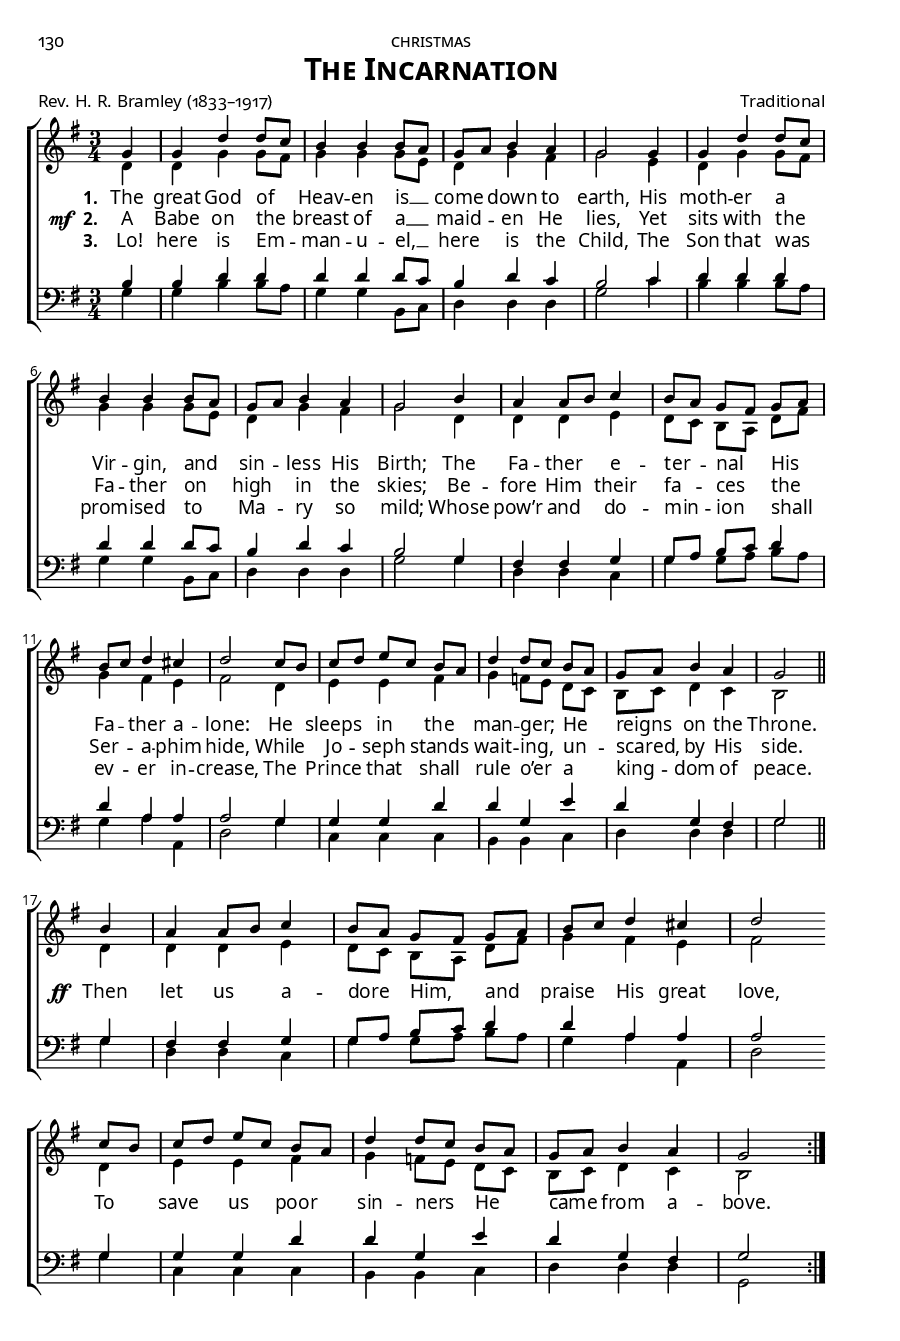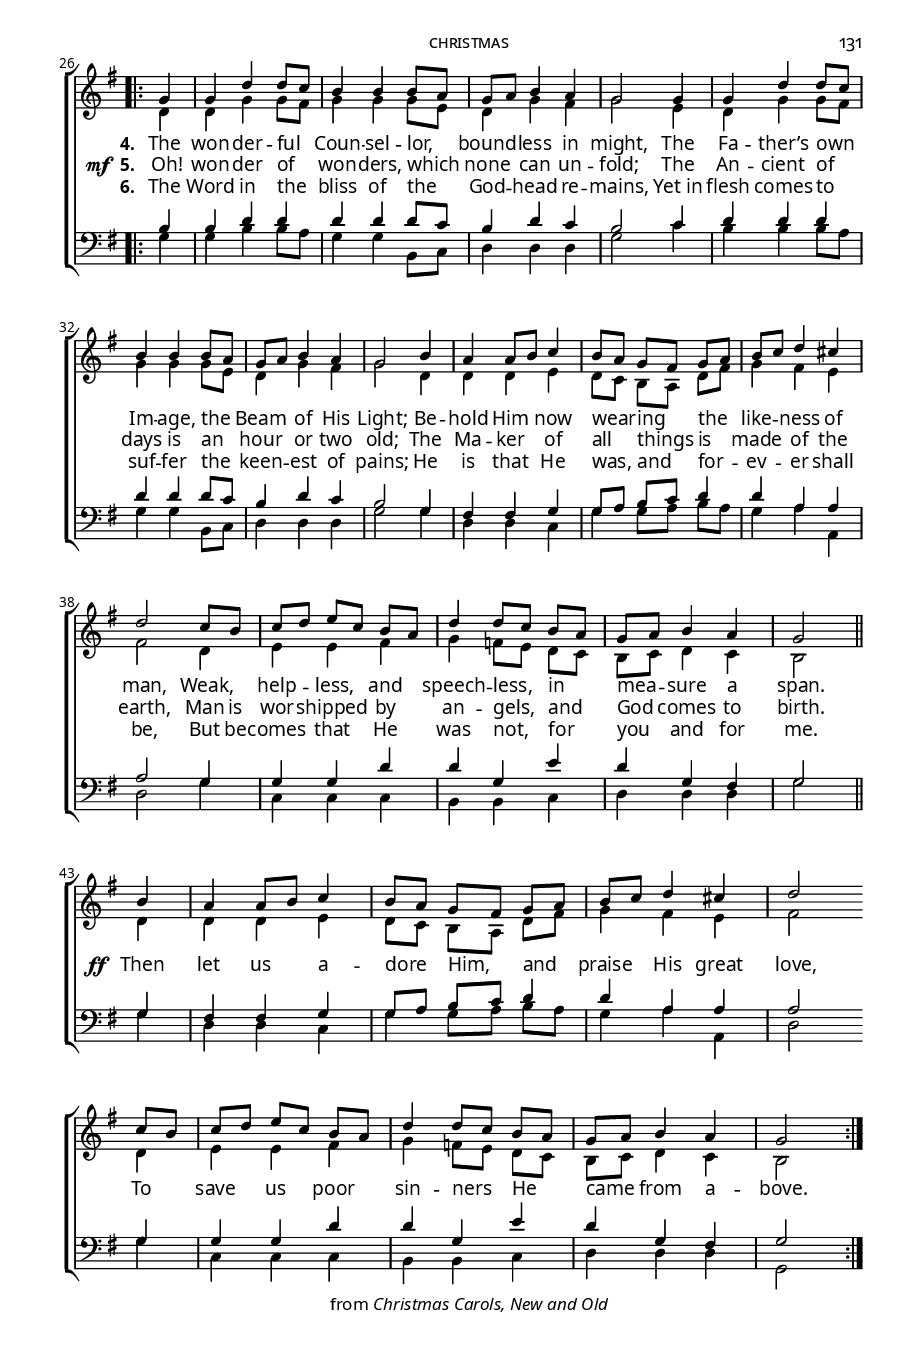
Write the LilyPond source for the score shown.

\version "2.14.2"
\include "util.ly"
\header {
  title = \markup{\override #'(font-name . "Garamond Premier Pro Semibold"){ \abs-fontsize #15 \smallCapsOldStyle"The Incarnation"}}
  poet = \markup\oldStyleNum"Rev. H. R. Bramley (1833–1917)"
  composer = \markup\oldStyleNum"Traditional"
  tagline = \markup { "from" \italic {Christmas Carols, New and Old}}
}
\paper {
  %print-all-headers = ##f
  paper-height = 9\in
  paper-width = 6\in
  indent = 0\in
  %system-system-spacing = #'((basic-distance . 10) (padding . 0))
  system-system-spacing =
    #'((basic-distance . 0)
       (minimum-distance . 0)
       (padding . -5)
       (stretchability . 100))
  ragged-last-bottom = ##f
  ragged-bottom = ##f
  two-sided = ##t
  inner-margin = 0.5\in
  outer-margin = 0.25\in
  top-margin = 0.25\in
  bottom-margin = 0.25\in
  first-page-number = #130
  print-first-page-number = ##t
  headerLine = \markup{\override #'(font-name . "Garamond Premier Pro") \smallCapsOldStyle"christmas"}
  oddHeaderMarkup = \markup\fill-line{
     \override #'(font-name . "Garamond Premier Pro")\abs-fontsize #8.5
     \combine 
        \fill-line{"" \on-the-fly #print-page-number-check-first
        \oldStylePageNum""
        }
        \fill-line{\headerLine}
  }
  evenHeaderMarkup = \markup {
     \override #'(font-name . "Garamond Premier Pro")\abs-fontsize #8.5
     \combine
        \on-the-fly #print-page-number-check-first
        \oldStylePageNum""
        \fill-line{\headerLine}
  }
}
#(set-global-staff-size 15) \paper{ #(define fonts (make-pango-font-tree "GoudyOlSt BT" "Garamond Premier Pro" "Garamond Premier Pro" (/ 15 20))) }
global = {
  \key g \major
  \time 3/4
  \autoBeamOff
  \override DynamicLineSpanner #'staff-padding = #0.0
  \override DynamicLineSpanner #'Y-extent = #'(0 . 0)
}

sopMusic = \relative c' {
  \repeat unfold 2 {
      \repeat volta 3 {
      \partial 4 g'4 |
      g d' d8[ c] |
      b4 b  b8[ a] |
      g[ a] b4 a |
      g2 g4 |
      
      g d' d8[ c] |
      b4 b b8[ a] |
      g[ a] b4 a |
      g2 b4 |
      a a8[ b] c4 |
      
      b8[ a] g[ fis] g[ a] |
      b[ c] d4 cis |
      d2 c8[ b] |
      c[ d] e[ c] b[ a] |
      d4 d8[ c] b[ a] |
      
      g[ a] b4 a |
      \partial 2 g2 \bar "||" \break
      \partial 4 b4 |
      a a8[ b] c4 |
      b8[ a] g[ fis] g[ a] |
      b[ c] d4 cis |
      
      d2 \bar""\break c8[ b] |
      c[ d] e[ c] b[ a] |
      d4 d8[ c] b[ a] |
      g[ a] b4 a |
      \partial 2 g2 \pageBreak
    }
  }
}
sopWords = \lyricmode {
  
}

altoMusic = \relative c' {
  \repeat unfold 2{
    d4 |
    d g g8[ fis] |
    g4 g g8[ e] |
    d4 g fis |
    g2 e4 |
    
    d4 g g8[ fis] |
    g4 g g8[ e] |
    d4 g fis |
    g2 d4 |
    d d e |
    
    d8[ c] b[ a] d[ fis] |
    g4 fis e |
    fis2 d4 |
    e e fis |
    g f8[ e] d[ c] |
    
    b[ c] d4 c |
    b2 |
    d4 |
    d d e |
    d8[ c] b[ a] d[ fis] |
    g4 fis e |
    
    fis2 d4 |
    e e fis |
    g f8[ e] d[ c] |
    b[ c] d4 c |
    b2
  }
}
altoWords = {
  \dropLyricsV
  \lyricmode {
    \set stanza = #"1. "
    The great God of Heav -- en is __ come down to earth,
    His moth -- er a Vir -- gin, and sin -- less His Birth;
    The Fa -- ther e -- ter -- nal His Fa -- ther a -- lone:
    He sleeps in the man -- ger; He reigns on the Throne.
  }
  \set stanza = \markup\dynamic"  ff "
  \lyricmode {  
    Then let us a -- dore Him, and praise His great love,
    To save us poor sin -- ners He came from a -- bove.
    
    \set stanza = #"4. "
    The won -- der -- ful Coun -- sel -- lor, bound -- less in might,
    The Fa -- ther’s own Im -- age, the Beam of His Light;
    Be -- hold Him now wear -- ing the like -- ness of man,
    Weak, help -- less, and speech -- less, in mea -- sure a span.
  }
  \set stanza = \markup\dynamic"  ff "
  \lyricmode {
    Then let us a -- dore Him, and praise His great love,
    To save us poor sin -- ners He came from a -- bove.
  }
}
altoWordsII = {
  \dropLyricsV
  \set stanza = \markup{\dynamic"  mf " "2. "}
  \lyricmode {
    A Babe on the breast of a __ maid -- en He lies,
    Yet sits with the Fa -- ther on high in the skies;
    Be -- fore Him their fa -- ces the Ser -- a -- phim hide,
    While Jo -- seph stands wait -- ing, un -- scared, by His side.
    
    \repeat unfold 22 {\skip1}
  }
  \set stanza = \markup{\dynamic"  mf " "5. "}
  \lyricmode{
    Oh! won -- der of won -- ders, which none can un -- fold;
    The An -- cient of days is an hour or two old;
    The Ma -- ker of all things is made of the \set associatedVoice = "sopranos"
    earth,
    \set ignoreMelismata = ##t
    Man \unset associatedVoice \unset ignoreMelismata is wor -- shipped by an -- gels, and God comes to birth.
  }
}
altoWordsIII = \lyricmode {
  \dropLyricsV
  \set stanza = #"3. "
  Lo! here is Em -- man -- u -- el, __ here is the Child,
  The Son that was prom -- ised to Ma -- ry so mild;
  Whose pow’r and do -- min -- ion shall ev -- er in -- crease,
  The Prince that shall rule o’er a king -- dom of peace.

  \repeat unfold 22 {\skip1}
  
  \set stanza = #"6. "
  The Word in the bliss of the God -- head re -- mains,
  Yet_in flesh comes to suf -- fer the keen -- est of pains;
  He is that He was, and for -- ev -- er shall \set associatedVoice = "sopranos"
  be,
  
  \set ignoreMelismata = ##t
  But \unset associatedVoice be -- \unset ignoreMelismata 
  comes that He was not, for you and for me.
}
altoWordsIV = \lyricmode {
}
altoWordsV = \lyricmode {
}
altoWordsVI = \lyricmode {
}
tenorMusic = \relative c' {
  \repeat unfold 2{
    b4 |
    b d d |
    d d d8[ c] |
    b4 d c |
    b2 c4 |
    
    d4 d d |
    d d d8[ c] |
    b4 d c |
    b2 g4 |
    fis fis g |
    
    g8[ a] b[ c] d4 |
    d a a |
    a2 g4 |
    g g d' |
    d g, e' |
    
    d g, fis |
    g2 |
    g4 |
    fis fis g |
    g8[ a] b[ c] d4 |
    d a a |
    
    a2 g4 |
    g g d' |
    d g, e' |
    d g, fis |
    g2
  }
}
tenorWords = \lyricmode {

}

bassMusic = \relative c {
  \repeat unfold 2{
    g'4 |
    g b b8[ a] |
    g4 g b,8[ c] |
    d4 d d |
    g2 c4 |
    
    b4 b b8[ a] |
    g4 g b,8[ c] |
    d4 d d |
    g2 g4 |
    d d c |
    
    g' g8[ a] b[ a] |
    g4 a a, |
    d2 g4 |
    c, c c |
    b b c |
    
    d d d |
    g2 |
    g4 |
    d d c |
    g' g8[ a] b[ a] |
    g4 a a, |
    
    d2 g4 |
    c, c c |
    b b c |
    d d d |
    g,2
  }
}
bassWords = \lyricmode {

}

pianoRH = \relative c' {
  
}
pianoLH = \relative c' {
  
}

\score {
  <<
   \new ChoirStaff <<
%    \new Lyrics = sopranos \with { \override VerticalAxisGroup #'nonstaff-relatedstaff-spacing = #'((basic-distance . 1)) }
    \new Staff = women <<
      \new Voice = "sopranos" { \voiceOne << \global \sopMusic >> }
      \new Voice = "altos" { \voiceTwo << \global \altoMusic >> }
    >>
    \new Lyrics \with { alignAboveContext = #"women" \override VerticalAxisGroup #'nonstaff-relatedstaff-spacing = #'((basic-distance . 1))} \lyricsto "sopranos" \sopWords
     \new Lyrics = "altosVI"  \with { alignBelowContext = #"women"} \lyricsto "altos" \altoWordsVI
    \new Lyrics = "altosV"  \with { alignBelowContext = #"women"} \lyricsto "altos" \altoWordsV
    \new Lyrics = "altosIV"  \with { alignBelowContext = #"women"} \lyricsto "altos" \altoWordsIV
    \new Lyrics = "altosIII"  \with { alignBelowContext = #"women"} \lyricsto "altos" \altoWordsIII
    \new Lyrics = "altosII"  \with { alignBelowContext = #"women"} \lyricsto "altos" \altoWordsII
    \new Lyrics = "altos"  \with { alignBelowContext = #"women" \override VerticalAxisGroup #'nonstaff-relatedstaff-spacing = #'((basic-distance . 1)) } \lyricsto "altos" \altoWords
   \new Staff = men <<
      \clef bass
      \new Voice = "tenors" { \voiceOne << \global \tenorMusic >> }
      \new Voice = "basses" { \voiceTwo << \global \bassMusic >> }
    >>
    \new Lyrics \with { alignAboveContext = #"men" \override VerticalAxisGroup #'nonstaff-relatedstaff-spacing = #'((basic-distance . 1)) } \lyricsto "tenors" \tenorWords
    \new Lyrics \with { alignBelowContext = #"men" \override VerticalAxisGroup #'nonstaff-relatedstaff-spacing = #'((basic-distance . 1)) } \lyricsto "basses" \bassWords
  >>
%    \new PianoStaff << \new Staff { \new Voice { \pianoRH } } \new Staff { \clef "bass" \pianoLH } >>
  >>
  \layout {
    \context {
      \Score
      %\override SpacingSpanner #'base-shortest-duration = #(ly:make-moment 1 8)
      %\override SpacingSpanner #'common-shortest-duration = #(ly:make-moment 1 4)
    }
    \context {
      % Remove all empty staves
      % \Staff \RemoveEmptyStaves \override VerticalAxisGroup #'remove-first = ##t
    }
    \context {
      \Lyrics
      \override LyricText #'X-offset = #center-on-word
    }
  }
  \midi {
    \tempo 4 = 120
    \set Staff.midiInstrument = "flute"
  
    \context {
      \Voice
      \remove "Dynamic_performer"
    }
  }
}
